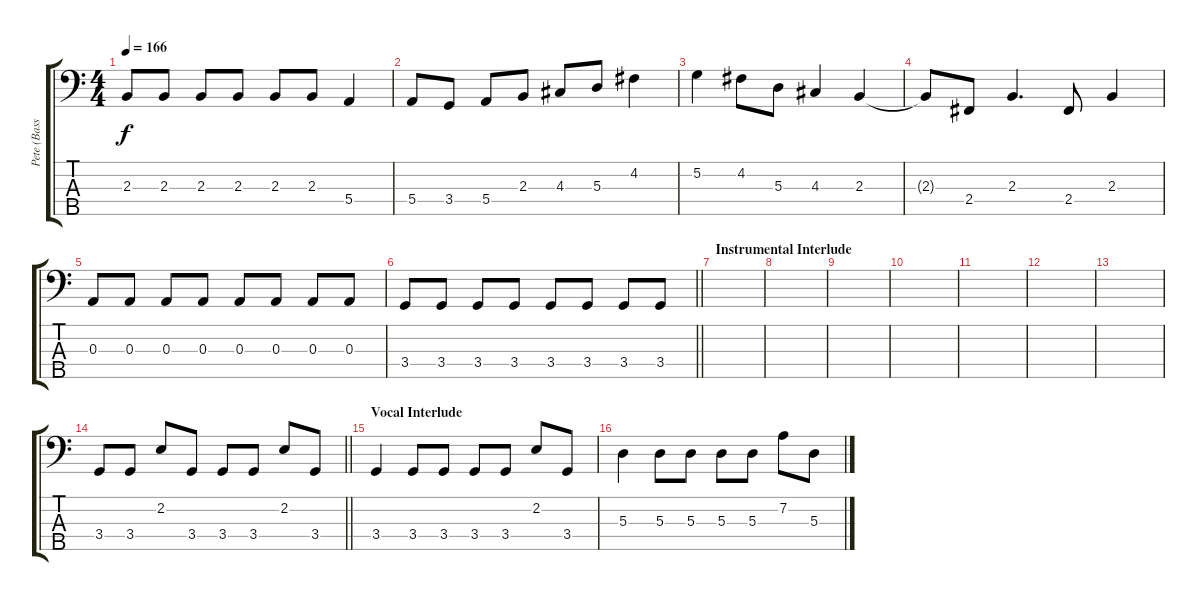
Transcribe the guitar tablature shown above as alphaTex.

\track ("Pete (Bass)" "Pete (Bass") {instrument electricbassfinger}
\staff {score tabs}
\tuning (G2 D2 A1 E1 B0) {hide}
\ts (4 4)
\tempo 166
\clef f4
\ks c
2.3.8{dy f} 2.3.8 2.3.8 2.3.8 2.3.8 2.3.8 5.4.4 |
5.4.8 3.4.8 5.4.8 2.3.8 4.3.8 5.3.8 4.2.4 |
5.2.4 4.2.8 5.3.8 4.3.4 2.3.4 |
2.3{t}.8 2.4.8 2.3.4{d} 2.4.8 2.3.4 |
0.3.8 0.3.8 0.3.8 0.3.8 0.3.8 0.3.8 0.3.8 0.3.8 |
\barLineRight lightlight
3.4.8 3.4.8 3.4.8 3.4.8 3.4.8 3.4.8 3.4.8 3.4.8 |
\section ("" "Instrumental Interlude")
|
|
|
|
|
|
|
\barLineRight lightlight
3.4.8 3.4.8 2.2.8 3.4.8 3.4.8 3.4.8 2.2.8 3.4.8 |
\section ("" "Vocal Interlude")
3.4.4 3.4.8 3.4.8 3.4.8 3.4.8 2.2.8 3.4.8 |
5.3.4 5.3.8 5.3.8 5.3.8 5.3.8 7.2.8 5.3.8
